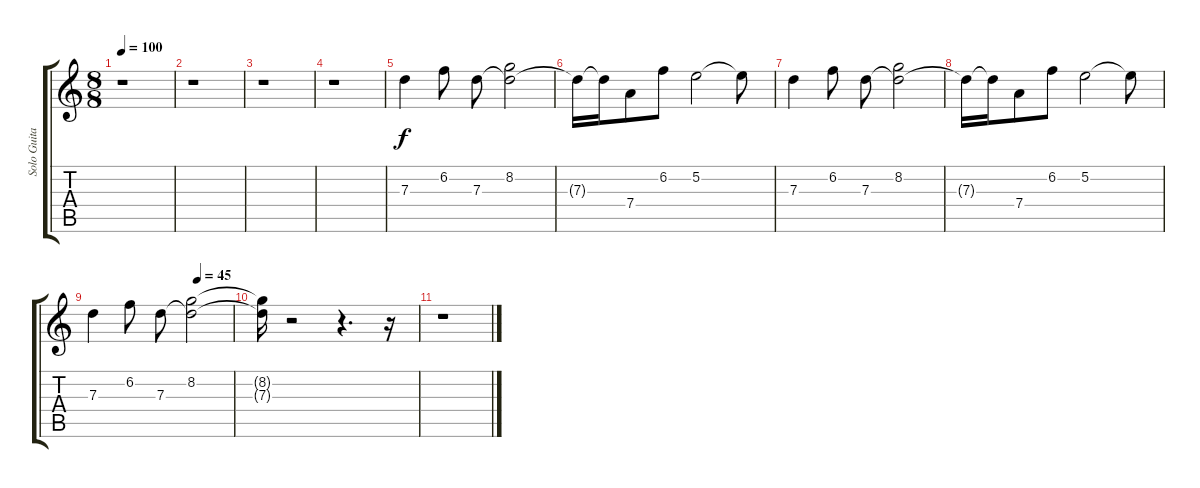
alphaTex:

\track ("Solo Guitar" "Solo Guita") {instrument electricguitarjazz}
\staff {score tabs}
\tuning (E4 B3 G3 D3 A2 E2) {hide}
\ts (8 8)
\tempo 100
\clef g2
\ks c
r.1{dy f} |
r.1 |
r.1 |
r.1 |
7.3.4 6.2.8 7.3.8 (8.2 7.3{t}).2 |
7.3{t}.16 7.3{t}.16 7.4.8 6.2.8 5.2.2 5.2{t}.8 |
7.3.4 6.2.8 7.3.8 (8.2 7.3{t}).2 |
7.3{t}.16 7.3{t}.16 7.4.8 6.2.8 5.2.2 5.2{t}.8 |
\tempo (45 0.75)
7.3.4 6.2.8 7.3.8 (8.2 7.3{t}).2 |
(8.2{t} 7.3{t}).16 r.2 r.4{d} r.16 |
r.1
